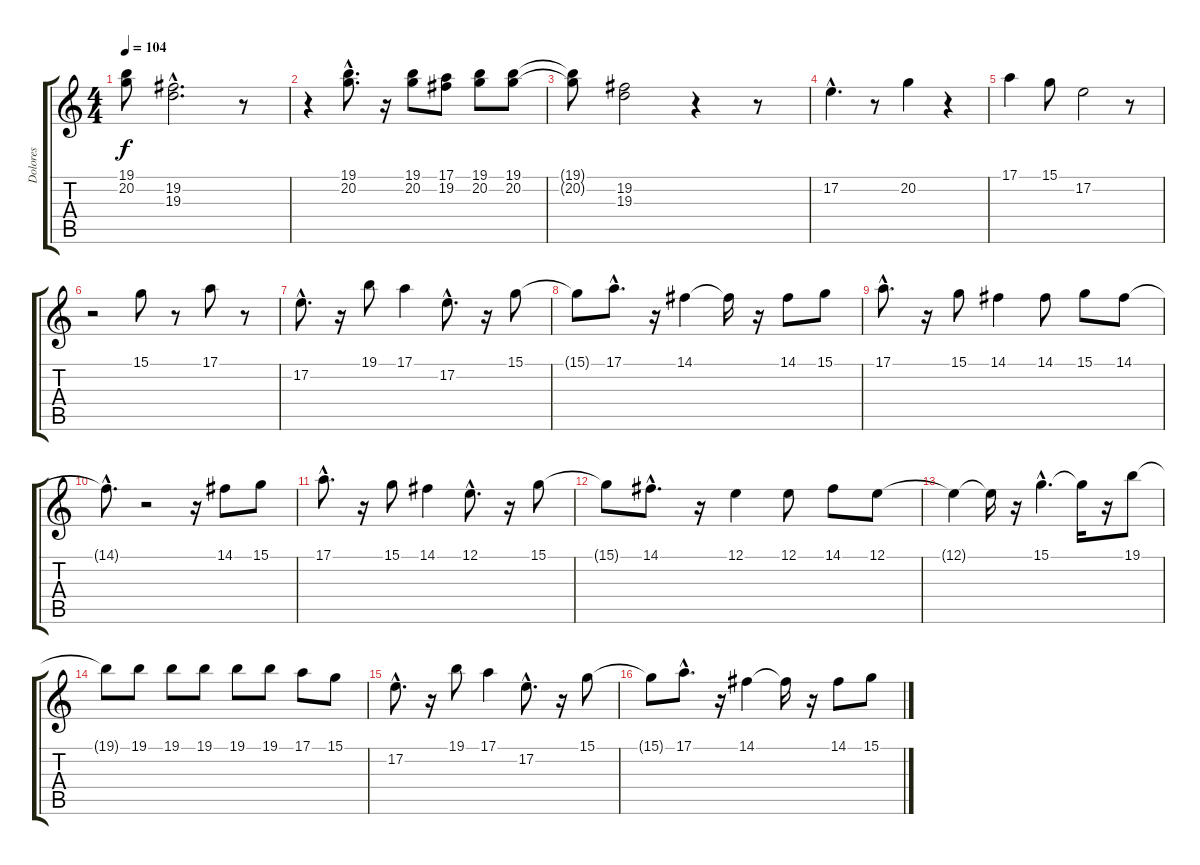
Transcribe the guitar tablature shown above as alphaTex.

\track ("Dolores" "Dolores") {instrument pad3polysynth}
\staff {score tabs}
\tuning (E4 B3 G3 D3 A2 E2) {hide}
\ts (4 4)
\tempo 104
\clef g2
\ks c
(19.1{t} 20.2{t}).8{dy f} (19.2{hac} 19.3{hac}).2{d} r.8 |
r.4 (19.1{hac} 20.2{hac}).8{d} r.16 (19.1 20.2).8 (17.1 19.2).8 (19.1 20.2).8 (19.1 20.2).8 |
(19.1{t} 20.2{t}).8 (19.2 19.3).2 r.4 r.8 |
17.2{hac}.4{d} r.8 20.2.4 r.4 |
17.1.4 15.1.8 17.2.2 r.8 |
r.2 15.1.8 r.8 17.1.8 r.8 |
17.2{hac}.8{d} r.16 19.1.8 17.1.4 17.2{hac}.8{d} r.16 15.1.8 |
15.1{t}.8 17.1{hac}.8{d} r.16 14.1.4 14.1{t}.16 r.16 14.1.8 15.1.8 |
17.1{hac}.8{d} r.16 15.1.8 14.1.4 14.1.8 15.1.8 14.1.8 |
14.1{hac t}.8{d} r.2 r.16 14.1.8 15.1.8 |
17.1{hac}.8{d} r.16 15.1.8 14.1.4 12.1{hac}.8{d} r.16 15.1.8 |
15.1{t}.8 14.1{hac}.8{d} r.16 12.1.4 12.1.8 14.1.8 12.1.8 |
12.1{t}.4 12.1{t}.16 r.16 15.1{hac}.4{d} 15.1{t}.16 r.16 19.1.8 |
19.1{t}.8 19.1.8 19.1.8 19.1.8 19.1.8 19.1.8 17.1.8 15.1.8 |
17.2{hac}.8{d} r.16 19.1.8 17.1.4 17.2{hac}.8{d} r.16 15.1.8 |
15.1{t}.8 17.1{hac}.8{d} r.16 14.1.4 14.1{t}.16 r.16 14.1.8 15.1.8
